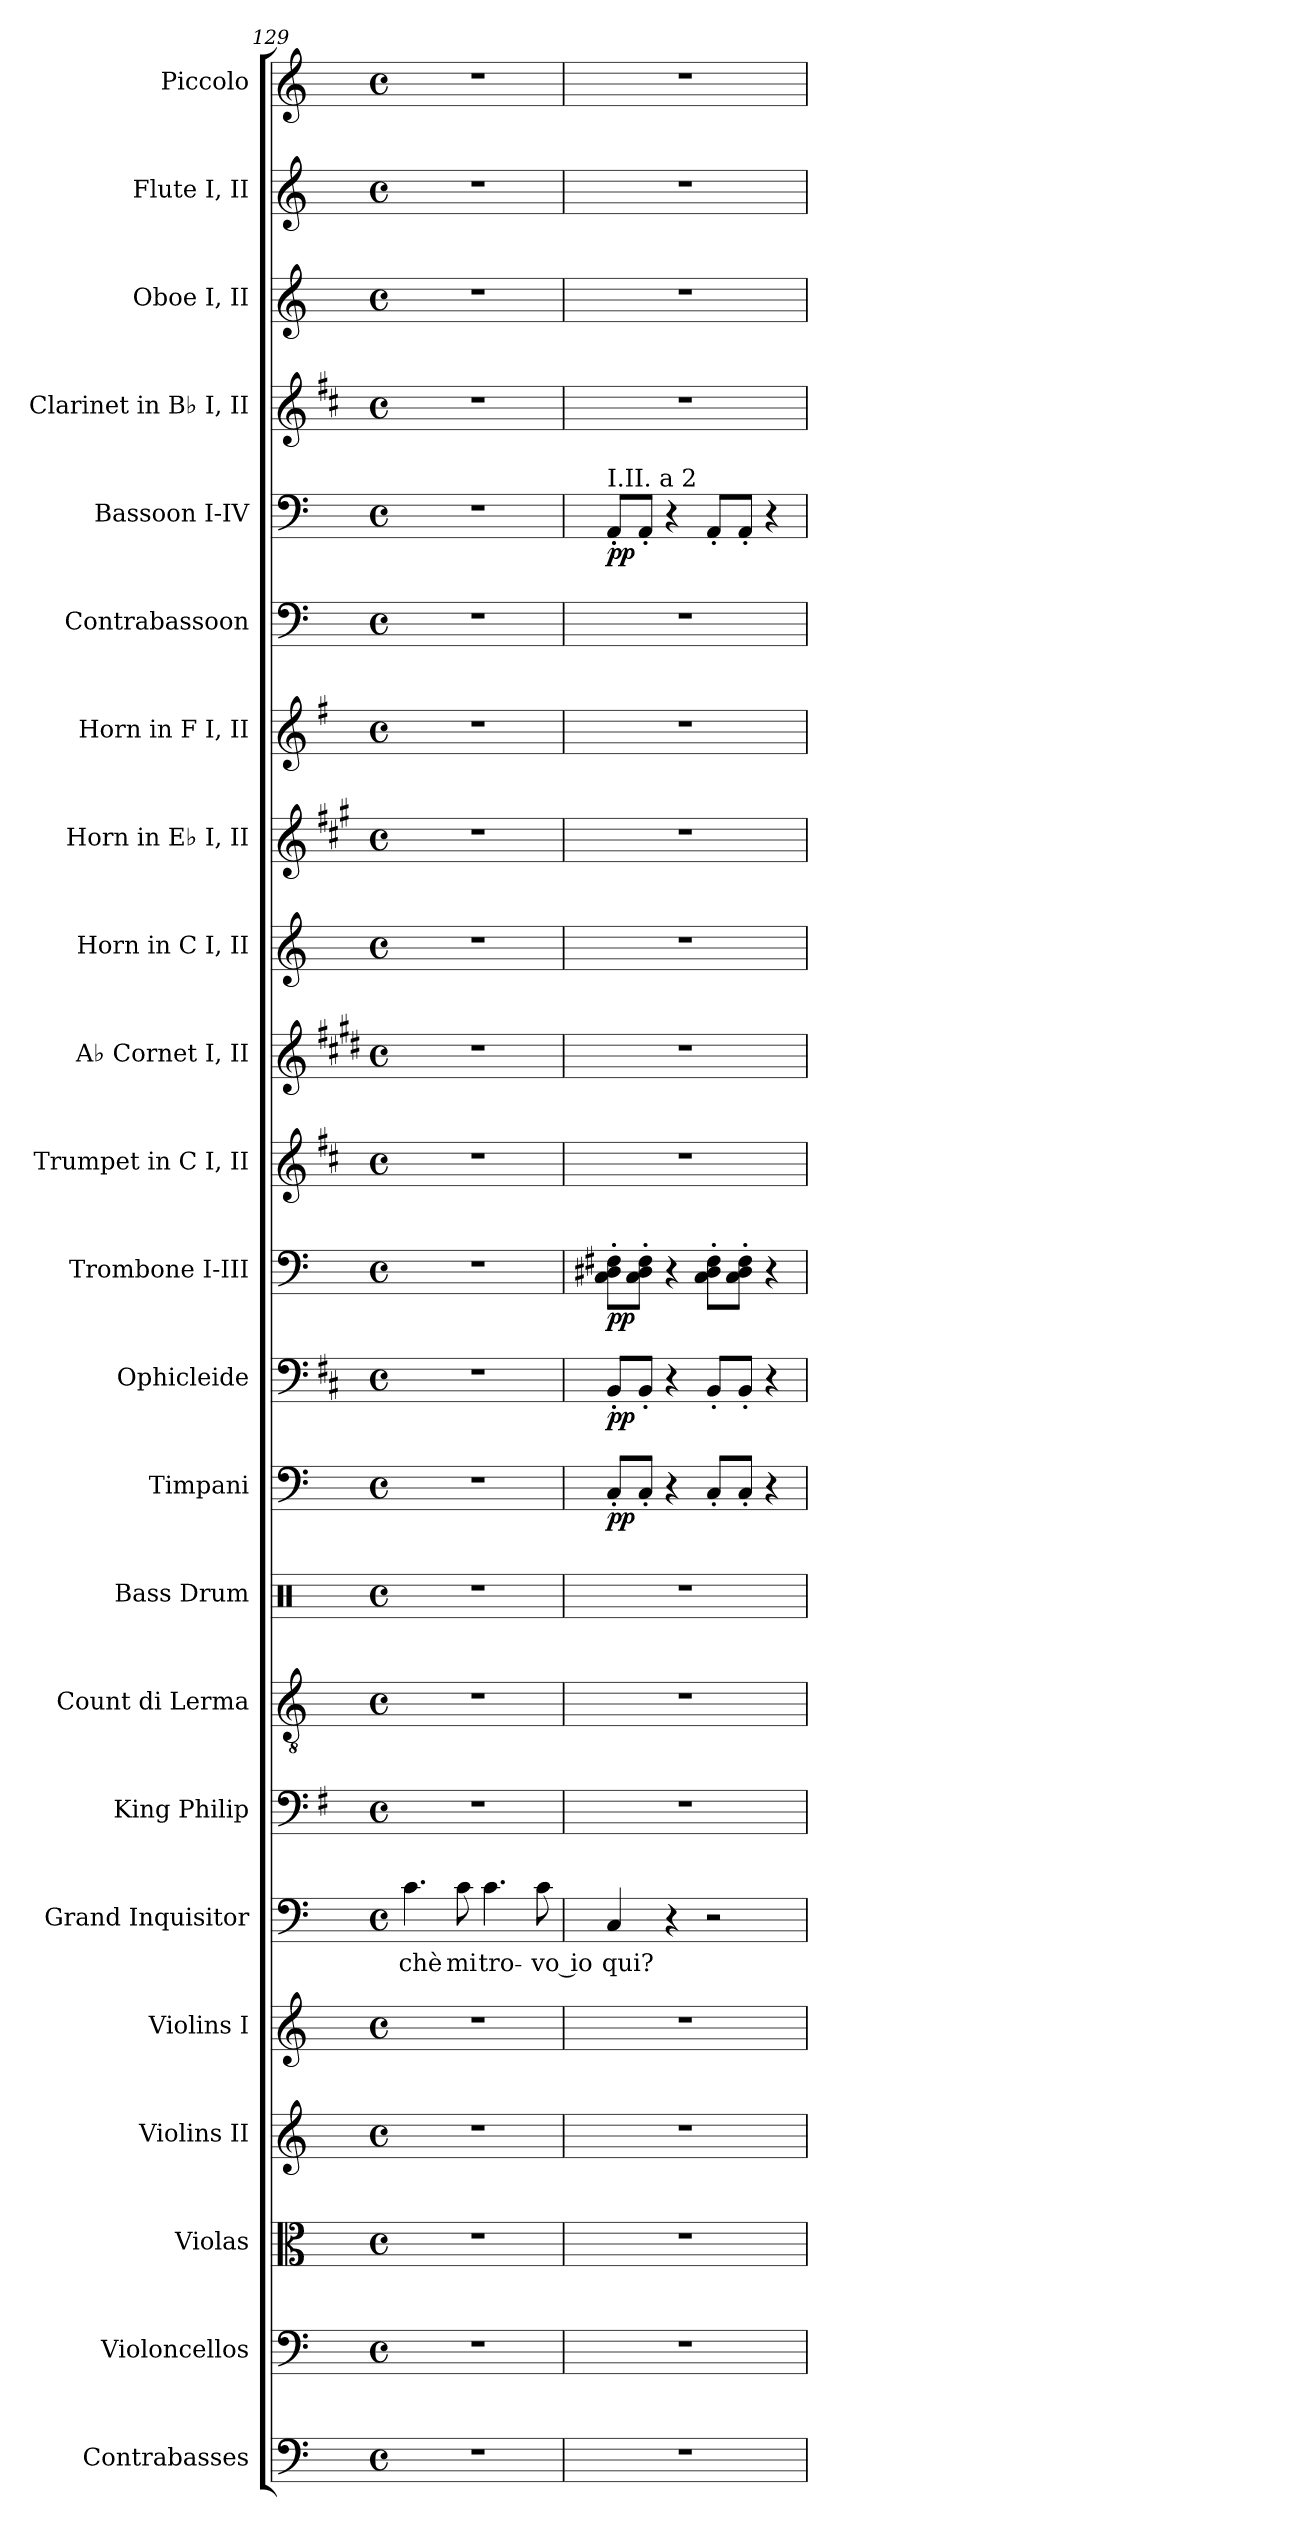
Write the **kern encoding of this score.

**kern	**kern	**kern	**kern	**kern	**kern	**text	**kern	**kern	**kern	**kern	**dynam	**kern	**dynam	**kern	**dynam	**kern	**kern	**kern	**kern	**kern	**kern	**kern	**dynam	**kern	**kern	**kern	**kern
*part23	*part22	*part21	*part20	*part19	*part18	*part18	*part17	*part16	*part15	*part14	*part14	*part13	*part13	*part12	*part12	*part11	*part10	*part9	*part8	*part7	*part6	*part5	*part5	*part4	*part3	*part2	*part1
*staff23	*staff22	*staff21	*staff20	*staff19	*staff18	*staff18	*staff17	*staff16	*staff15	*staff14	*staff14	*staff13	*staff13	*staff12	*staff12	*staff11	*staff10	*staff9	*staff8	*staff7	*staff6	*staff5	*staff5	*staff4	*staff3	*staff2	*staff1
*I"Contrabasses	*I"Violoncellos	*I"Violas	*I"Violins II	*I"Violins I	*I"Grand Inquisitor	*	*I"King Philip	*I"Count di Lerma	*I"Bass Drum	*I"Timpani	*	*I"Ophicleide	*	*I"Trombone I-III	*	*I"Trumpet in C I, II	*I"A♭ Cornet I, II	*I"Horn in C I, II	*I"Horn in E♭ I, II	*I"Horn in F I, II	*I"Contrabassoon	*I"Bassoon I-IV	*	*I"Clarinet in B♭ I, II	*I"Oboe I, II	*I"Flute I, II	*I"Piccolo
*I'Cb.	*I'Vc.	*I'Vla.	*I'Vln. II	*I'Vln. I	*I'G.I.	*	*I'K.P.	*I'di L.	*I'BD	*I'Timp.	*	*I'Oph.	*	*I'Tbn. I-III	*	*	*I'A ♭ Cnt. I, II	*	*	*	*I'Cbsn.	*I'Bsn. I-IV	*	*	*I'Ob. I, II	*I'Fl. I, II	*I'Picc.
*clefF4	*clefF4	*clefC3	*clefG2	*clefG2	*clefF4	*	*clefF4	*clefGv2	*clefX	*clefF4	*	*clefF4	*	*clefF4	*	*clefG2	*clefG2	*clefG2	*clefG2	*clefG2	*clefF4	*clefF4	*	*clefG2	*clefG2	*clefG2	*clefG2
*ITrd7c12	*	*	*	*	*	*	*ITrd4c7	*	*	*	*	*ITrd1c2	*	*	*	*ITrd1c2	*ITrd2c4	*ITrd7c12	*ITrd5c9	*ITrd4c7	*ITrd7c12	*	*	*ITrd1c2	*	*	*ITrd-7c-12
*k[]	*k[]	*k[]	*k[]	*k[]	*k[]	*	*k[]	*k[]	*k[]	*k[]	*	*k[]	*	*k[]	*	*k[]	*k[]	*k[]	*k[]	*k[]	*k[]	*k[]	*	*k[]	*k[]	*k[]	*k[]
*M4/4	*M4/4	*M4/4	*M4/4	*M4/4	*M4/4	*	*M4/4	*M4/4	*M4/4	*M4/4	*	*M4/4	*	*M4/4	*	*M4/4	*M4/4	*M4/4	*M4/4	*M4/4	*M4/4	*M4/4	*	*M4/4	*M4/4	*M4/4	*M4/4
*met(c)	*met(c)	*met(c)	*met(c)	*met(c)	*met(c)	*	*met(c)	*met(c)	*met(c)	*met(c)	*	*met(c)	*	*met(c)	*	*met(c)	*met(c)	*met(c)	*met(c)	*met(c)	*met(c)	*met(c)	*	*met(c)	*met(c)	*met(c)	*met(c)
=129	=129	=129	=129	=129	=129	=129	=129	=129	=129	=129	=129	=129	=129	=129	=129	=129	=129	=129	=129	=129	=129	=129	=129	=129	=129	=129	=129
!	!	!	!	!	!	!LO:LY:b	!	!	!	!	!	!	!	!	!	!	!	!	!	!	!	!	!	!	!	!	!
1r	1r	1r	1r	1r	4.c\	-chè	1r	1r	1r	1r	.	1r	.	1r	.	1r	1r	1r	1r	1r	1r	1r	.	1r	1r	1r	1r
!	!	!	!	!	!	!LO:LY:b	!	!	!	!	!	!	!	!	!	!	!	!	!	!	!	!	!	!	!	!	!
.	.	.	.	.	8c\	mi	.	.	.	.	.	.	.	.	.	.	.	.	.	.	.	.	.	.	.	.	.
!	!	!	!	!	!	!LO:LY:b	!	!	!	!	!	!	!	!	!	!	!	!	!	!	!	!	!	!	!	!	!
.	.	.	.	.	4.c\	tro-	.	.	.	.	.	.	.	.	.	.	.	.	.	.	.	.	.	.	.	.	.
!	!	!	!	!	!	!LO:LY:b	!	!	!	!	!	!	!	!	!	!	!	!	!	!	!	!	!	!	!	!	!
.	.	.	.	.	8c\	vo io	.	.	.	.	.	.	.	.	.	.	.	.	.	.	.	.	.	.	.	.	.
=130	=130	=130	=130	=130	=130	=130	=130	=130	=130	=130	=130	=130	=130	=130	=130	=130	=130	=130	=130	=130	=130	=130	=130	=130	=130	=130	=130
!	!	!	!	!	!	!	!	!	!	!	!	!	!	!	!	!	!	!	!	!	!	!LO:TX:a:t=I.II. a 2	!	!	!	!	!
!	!	!	!	!	!	!LO:LY:b	!	!	!	!	!LO:DY:b	!	!LO:DY:b	!	!LO:DY:b	!	!	!	!	!	!	!	!LO:DY:b	!	!	!	!
1r	1r	1r	1r	1r	4C/	qui?	1r	1r	1r	8C'/L	pp	8AA'/L	pp	8C\' 8D#X\' 8F#X\'L	pp	1r	1r	1r	1r	1r	1r	8AA'/L	pp	1r	1r	1r	1r
.	.	.	.	.	.	.	.	.	.	8C'/J	.	8AA'/J	.	8C\' 8D#\' 8F#\'J	.	.	.	.	.	.	.	8AA'/J	.	.	.	.	.
.	.	.	.	.	4r	.	.	.	.	4r	.	4r	.	4r	.	.	.	.	.	.	.	4r	.	.	.	.	.
.	.	.	.	.	2r	.	.	.	.	8C'/L	.	8AA'/L	.	8C\' 8D#\' 8F#\'L	.	.	.	.	.	.	.	8AA'/L	.	.	.	.	.
.	.	.	.	.	.	.	.	.	.	8C'/J	.	8AA'/J	.	8C\' 8D#\' 8F#\'J	.	.	.	.	.	.	.	8AA'/J	.	.	.	.	.
.	.	.	.	.	.	.	.	.	.	4r	.	4r	.	4r	.	.	.	.	.	.	.	4r	.	.	.	.	.
=	=	=	=	=	=	=	=	=	=	=	=	=	=	=	=	=	=	=	=	=	=	=	=	=	=	=	=
*-	*-	*-	*-	*-	*-	*-	*-	*-	*-	*-	*-	*-	*-	*-	*-	*-	*-	*-	*-	*-	*-	*-	*-	*-	*-	*-	*-
